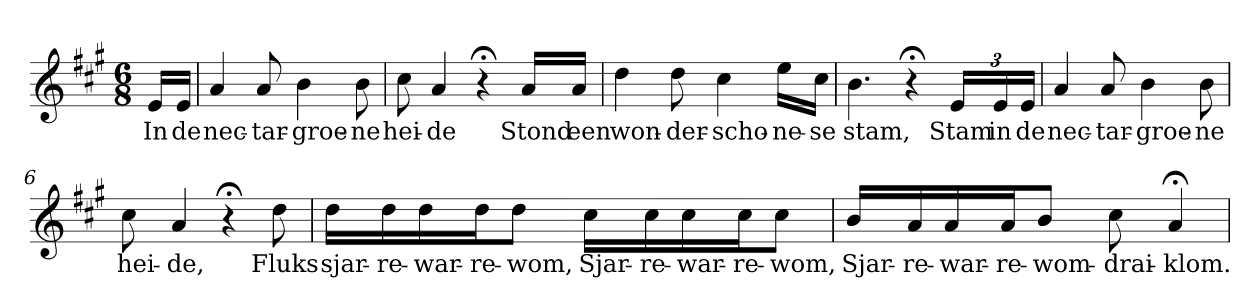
**kern	**text
*part1	*part1
*staff1	*staff1
*k[f#c#g#]	*
*A:	*
*M6/8	*
*MM120	*
=	=
16eLL	In
16eJJ	de
=1	=1
4a	nec-
8a	-tar-
4b	-groe-
8b	-ne
=2	=2
8cc#	hei-
4a	-de
4r;<	.
16aLL	Stond
16aJJ	een
=3	=3
4dd	won-
8dd	-der-
4cc#	-scho-
16eeLL	-ne-
16cc#JJ	-se
=4	=4
4.b	stam,
4r;<	.
24eLL	Stam
24e	in
24eJJ	de
=5	=5
4a	nec-
8a	-tar-
4b	-groe-
8b	-ne
=6	=6
8cc#	hei-
4a	-de,
4r;<	.
8dd	Fluks
=7	=7
16ddLL	sjar-
16dd	-re-
16dd	-war-
16ddJ	-re-
8ddJ	-wom,
16cc#LL	Sjar-
16cc#	-re-
16cc#	-war-
16cc#J	-re-
8cc#J	-wom,
=8	=8
16bLL	Sjar-
16a	-re-
16a	-war-
16aJ	-re-
8bJ	-wom-
8cc#	-drai-
4a;<	-klom.
=	=
*-	*-
